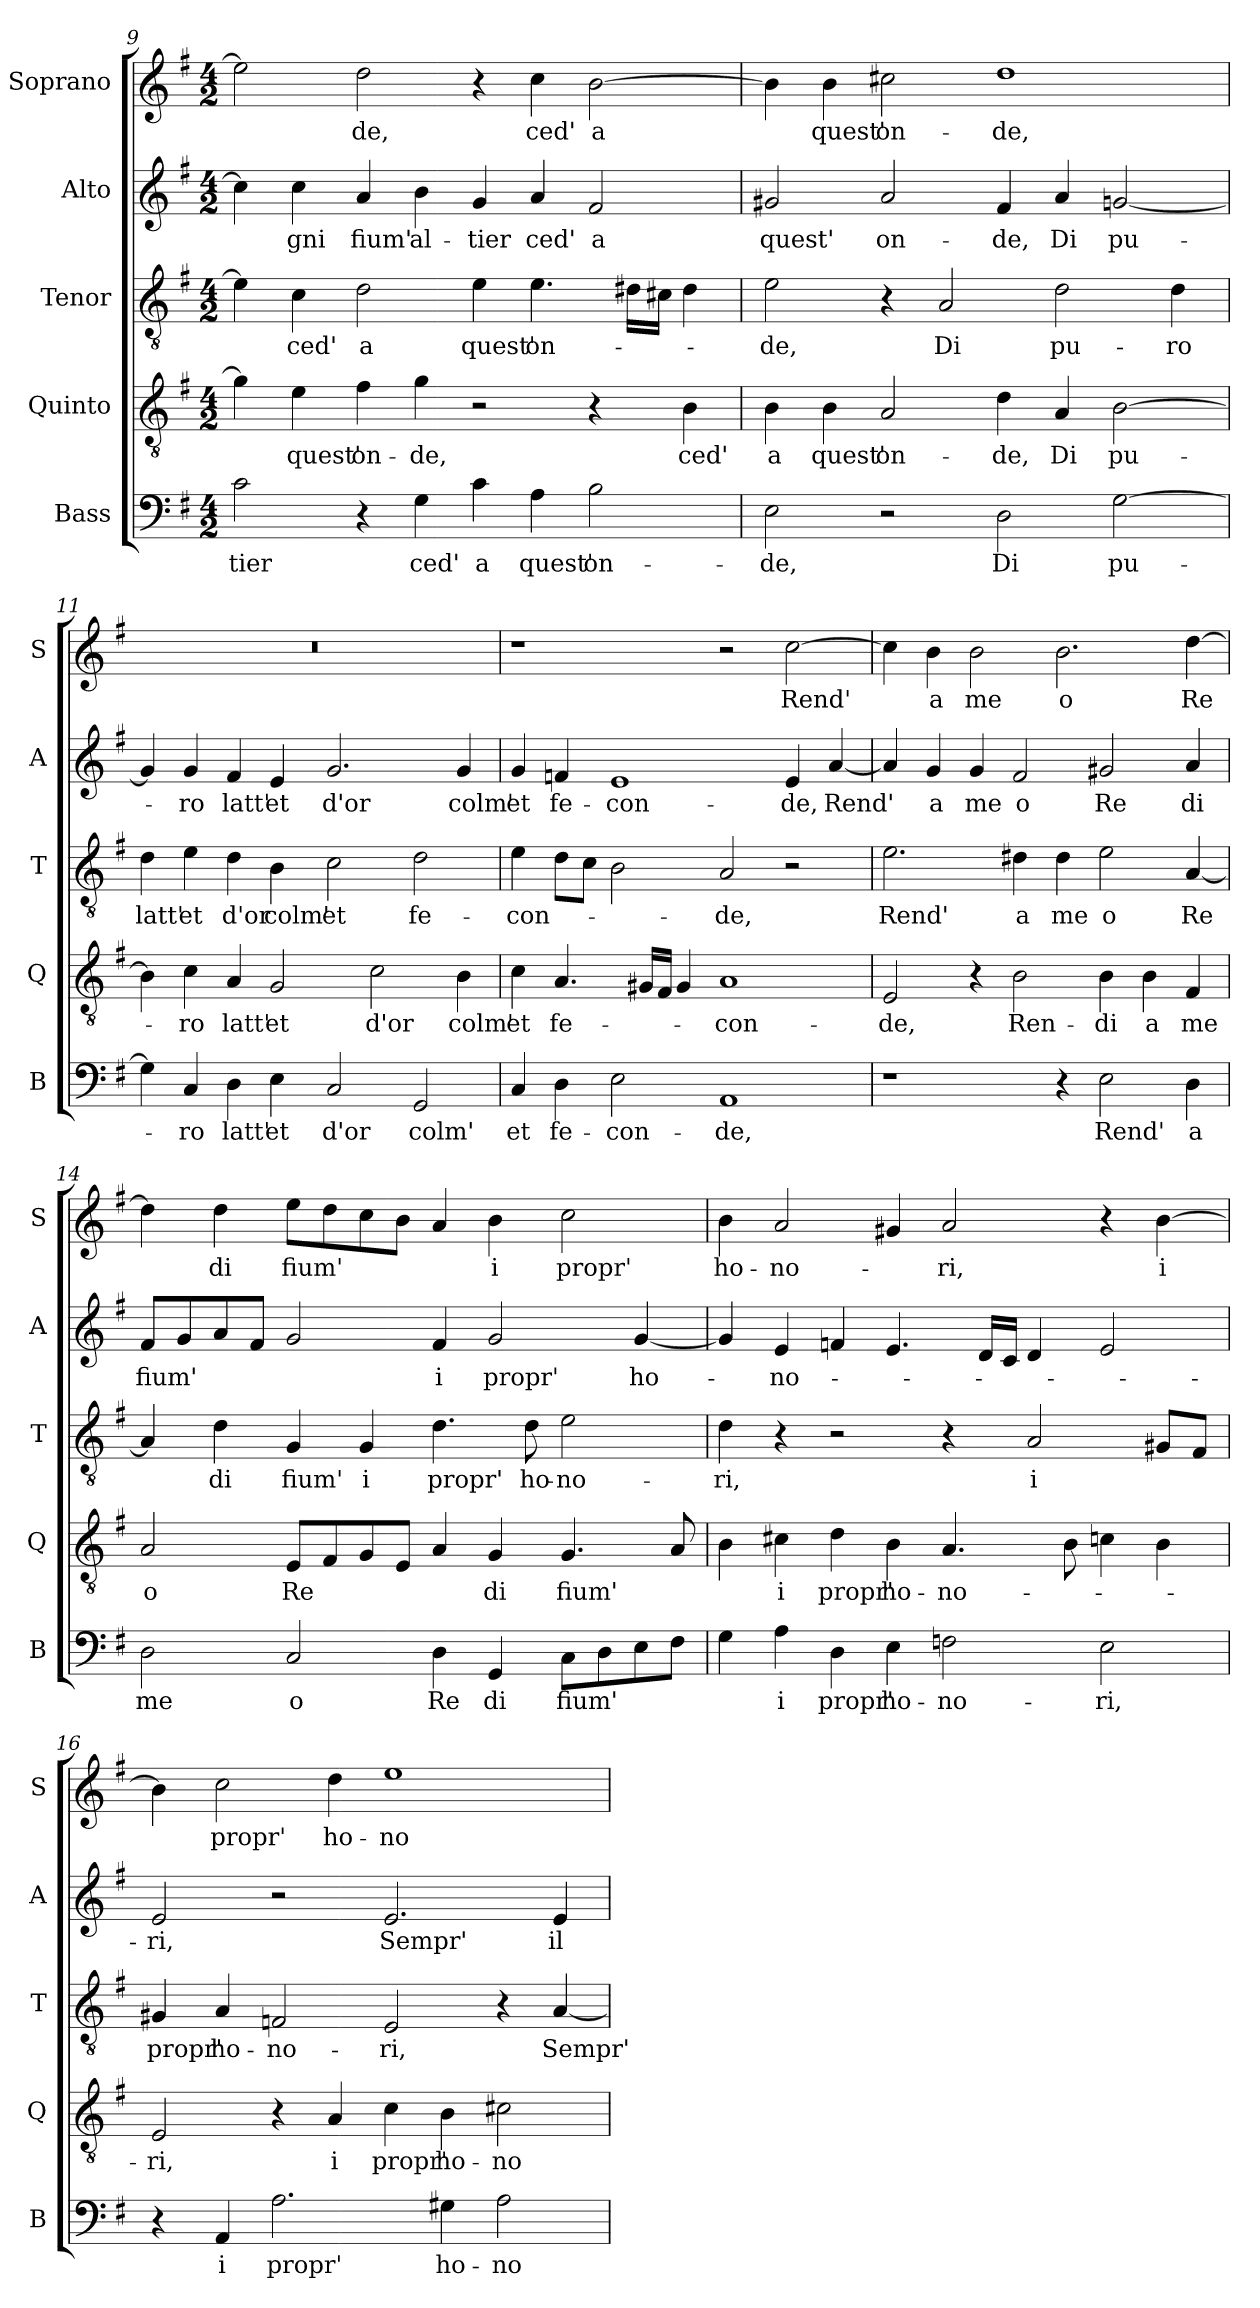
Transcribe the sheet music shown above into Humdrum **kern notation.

**kern	**text	**kern	**text	**kern	**text	**kern	**text	**kern	**text
*part5	*part5	*part4	*part4	*part3	*part3	*part2	*part2	*part1	*part1
*staff5	*staff5	*staff4	*staff4	*staff3	*staff3	*staff2	*staff2	*staff1	*staff1
*I"Bass	*	*I"Quinto	*	*I"Tenor	*	*I"Alto	*	*I"Soprano	*
*I'B	*	*I'Q	*	*I'T	*	*I'A	*	*I'S	*
*clefF4	*	*clefGv2	*	*clefGv2	*	*clefG2	*	*clefG2	*
*k[f#]	*	*k[f#]	*	*k[f#]	*	*k[f#]	*	*k[f#]	*
*G:	*	*G:	*	*G:	*	*G:	*	*G:	*
*M4/2	*	*M4/2	*	*M4/2	*	*M4/2	*	*M4/2	*
=9	=9	=9	=9	=9	=9	=9	=9	=9	=9
!	!LO:LY:b	!	!	!	!	!	!	!	!
2c\	-tier	4g\]	.	4e\]	.	4cc\]	.	2ee\]	.
!	!	!	!LO:LY:b	!	!LO:LY:b	!	!LO:LY:b	!	!
.	.	4e\	quest'	4c\	ced'	4cc\	-gni	.	.
!	!	!	!LO:LY:b	!	!LO:LY:b	!	!LO:LY:b	!	!LO:LY:b
4r	.	4f#\	on-	2d\	a	4a/	fium'	2dd\	-de,
!	!LO:LY:b	!	!LO:LY:b	!	!	!	!LO:LY:b	!	!
4G\	ced'	4g\	-de,	.	.	4b\	al-	.	.
!	!LO:LY:b	!	!	!	!LO:LY:b	!	!LO:LY:b	!	!
4c\	a	2r	.	4e\	quest'	4g/	-tier	4r	.
!	!LO:LY:b	!	!	!	!LO:LY:b	!	!LO:LY:b	!	!LO:LY:b
4A\	quest'	.	.	4.e\	on-	4a/	ced'	4cc\	ced'
!	!LO:LY:b	!	!	!	!	!	!LO:LY:b	!	!LO:LY:b
2B\	on-	4r	.	.	.	2f#/	a	[2b\	a
.	.	.	.	16d#X\LL	.	.	.	.	.
.	.	.	.	16c#X\JJ	.	.	.	.	.
!	!	!	!LO:LY:b	!	!	!	!	!	!
.	.	4B\	ced'	4d#\	.	.	.	.	.
!!LO:PB:g=z
=10	=10	=10	=10	=10	=10	=10	=10	=10	=10
!	!LO:LY:b	!	!LO:LY:b	!	!LO:LY:b	!	!LO:LY:b	!	!
2E\	-de,	4B\	a	2e\	-de,	2g#X/	quest'	4b\]	.
!	!	!	!LO:LY:b	!	!	!	!	!	!LO:LY:b
.	.	4B\	quest'	.	.	.	.	4b\	quest'
!	!	!	!LO:LY:b	!	!	!	!LO:LY:b	!	!LO:LY:b
2r	.	2A/	on-	4r	.	2a/	on-	2cc#X\	on-
!	!	!	!	!	!LO:LY:b	!	!	!	!
.	.	.	.	2A/	Di	.	.	.	.
!	!LO:LY:b	!	!LO:LY:b	!	!	!	!LO:LY:b	!	!LO:LY:b
2D\	Di	4d\	-de,	.	.	4f#/	-de,	1dd	-de,
!	!	!	!LO:LY:b	!	!LO:LY:b	!	!LO:LY:b	!	!
.	.	4A/	Di	2d\	pu-	4a/	Di	.	.
!	!LO:LY:b	!	!LO:LY:b	!	!	!	!LO:LY:b	!	!
[2G\	pu-	[2B\	pu-	.	.	[2gn/	pu-	.	.
!	!	!	!	!	!LO:LY:b	!	!	!	!
.	.	.	.	4d\	-ro	.	.	.	.
=11	=11	=11	=11	=11	=11	=11	=11	=11	=11
!	!	!	!	!	!LO:LY:b	!	!	!	!
4G\]	.	4B\]	.	4d\	latt'	4g/]	.	0r	.
!	!LO:LY:b	!	!LO:LY:b	!	!LO:LY:b	!	!LO:LY:b	!	!
4C/	-ro	4c\	-ro	4e\	et	4g/	-ro	.	.
!	!LO:LY:b	!	!LO:LY:b	!	!LO:LY:b	!	!LO:LY:b	!	!
4D\	latt'	4A/	latt'	4d\	d'or	4f#/	latt'	.	.
!	!LO:LY:b	!	!LO:LY:b	!	!LO:LY:b	!	!LO:LY:b	!	!
4E\	et	2G/	et	4B\	colm'	4e/	et	.	.
!	!LO:LY:b	!	!	!	!LO:LY:b	!	!LO:LY:b	!	!
2C/	d'or	.	.	2c\	et	2.g/	d'or	.	.
!	!	!	!LO:LY:b	!	!	!	!	!	!
.	.	2c\	d'or	.	.	.	.	.	.
!	!LO:LY:b	!	!	!	!LO:LY:b	!	!	!	!
2GG/	colm'	.	.	2d\	fe-	.	.	.	.
!	!	!	!LO:LY:b	!	!	!	!LO:LY:b	!	!
.	.	4B\	colm'	.	.	4g/	colm'	.	.
=12	=12	=12	=12	=12	=12	=12	=12	=12	=12
!	!LO:LY:b	!	!LO:LY:b	!	!LO:LY:b	!	!LO:LY:b	!	!
4C/	et	4c\	et	4e\	-con-	4g/	et	1r	.
!	!LO:LY:b	!	!LO:LY:b	!	!	!	!LO:LY:b	!	!
4D\	fe-	4.A/	fe-	8d\L	.	4fn/	fe-	.	.
.	.	.	.	8c\J	.	.	.	.	.
!	!LO:LY:b	!	!	!	!	!	!LO:LY:b	!	!
2E\	-con-	.	.	2B\	.	1e	-con-	.	.
.	.	16G#X/LL	.	.	.	.	.	.	.
.	.	16F#/JJ	.	.	.	.	.	.	.
.	.	4G#/	.	.	.	.	.	.	.
!	!LO:LY:b	!	!LO:LY:b	!	!LO:LY:b	!	!	!	!
1AA	-de,	1A	-con-	2A/	-de,	.	.	2r	.
!	!	!	!	!	!	!	!LO:LY:b	!	!LO:LY:b
.	.	.	.	2r	.	4e/	-de,	[2cc\	Rend'
!	!	!	!	!	!	!	!LO:LY:b	!	!
.	.	.	.	.	.	[4a/	Rend'	.	.
!!LO:LB:g=z
=13	=13	=13	=13	=13	=13	=13	=13	=13	=13
!	!	!	!LO:LY:b	!	!LO:LY:b	!	!	!	!
1r	.	2E/	-de,	2.e\	Rend'	4a/]	.	4cc\]	.
!	!	!	!	!	!	!	!LO:LY:b	!	!LO:LY:b
.	.	.	.	.	.	4g/	a	4b\	a
!	!	!	!	!	!	!	!LO:LY:b	!	!LO:LY:b
.	.	4r	.	.	.	4g/	me	2b\	me
!	!	!	!LO:LY:b	!	!LO:LY:b	!	!LO:LY:b	!	!
.	.	2B\	Ren-	4d#X\	a	2f#/	o	.	.
!	!	!	!	!	!LO:LY:b	!	!	!	!LO:LY:b
4r	.	.	.	4d#\	me	.	.	2.b\	o
!	!LO:LY:b	!	!LO:LY:b	!	!LO:LY:b	!	!LO:LY:b	!	!
2E\	Rend'	4B\	-di	2e\	o	2g#X/	Re	.	.
!	!	!	!LO:LY:b	!	!	!	!	!	!
.	.	4B\	a	.	.	.	.	.	.
!	!LO:LY:b	!	!LO:LY:b	!	!LO:LY:b	!	!LO:LY:b	!	!LO:LY:b
4D\	a	4F#/	me	[4A/	Re	4a/	di	[4dd\	Re
=14	=14	=14	=14	=14	=14	=14	=14	=14	=14
!	!LO:LY:b	!	!LO:LY:b	!	!	!	!LO:LY:b	!	!
2D\	me	2A/	o	4A/]	.	8f#/L	fium'	4dd\]	.
.	.	.	.	.	.	8g/	.	.	.
!	!	!	!	!	!LO:LY:b	!	!	!	!LO:LY:b
.	.	.	.	4d\	di	8a/	.	4dd\	di
.	.	.	.	.	.	8f#/J	.	.	.
!	!LO:LY:b	!	!LO:LY:b	!	!LO:LY:b	!	!	!	!LO:LY:b
2C/	o	8E/L	Re	4G/	fium'	2g/	.	8ee\L	fium'
.	.	8F#/	.	.	.	.	.	8dd\	.
!	!	!	!	!	!LO:LY:b	!	!	!	!
.	.	8G/	.	4G/	i	.	.	8cc\	.
.	.	8E/J	.	.	.	.	.	8b\J	.
!	!LO:LY:b	!	!	!	!LO:LY:b	!	!LO:LY:b	!	!
4D\	Re	4A/	.	4.d\	propr'	4f#/	i	4a/	.
!	!LO:LY:b	!	!LO:LY:b	!	!	!	!LO:LY:b	!	!LO:LY:b
4GG/	di	4G/	di	.	.	2g/	propr'	4b\	i
!	!	!	!	!	!LO:LY:b	!	!	!	!
.	.	.	.	8d\	ho-	.	.	.	.
!	!LO:LY:b	!	!LO:LY:b	!	!LO:LY:b	!	!	!	!LO:LY:b
8C\L	fium'	4.G/	fium'	2e\	-no-	.	.	2cc\	propr'
8D\	.	.	.	.	.	.	.	.	.
!	!	!	!	!	!	!	!LO:LY:b	!	!
8E\	.	.	.	.	.	[4g/	ho-	.	.
8F#\J	.	8A/	.	.	.	.	.	.	.
=15	=15	=15	=15	=15	=15	=15	=15	=15	=15
!	!	!	!	!	!LO:LY:b	!	!	!	!LO:LY:b
4G\	.	4B\	.	4d\	-ri,	4g/]	.	4b\	ho-
!	!LO:LY:b	!	!LO:LY:b	!	!	!	!LO:LY:b	!	!LO:LY:b
4A\	i	4c#X\	i	4r	.	4e/	-no-	2a/	-no-
!	!LO:LY:b	!	!LO:LY:b	!	!	!	!	!	!
4D\	propr'	4d\	propr'	2r	.	4fn/	.	.	.
!	!LO:LY:b	!	!LO:LY:b	!	!	!	!	!	!
4E\	ho-	4B\	ho-	.	.	4.e/	.	4g#X/	.
!	!LO:LY:b	!	!LO:LY:b	!	!	!	!	!	!LO:LY:b
2Fn\	-no-	4.A/	-no-	4r	.	.	.	2a/	-ri,
.	.	.	.	.	.	16d/LL	.	.	.
.	.	.	.	.	.	16c/JJ	.	.	.
!	!	!	!	!	!LO:LY:b	!	!	!	!
.	.	.	.	2A/	i	4d/	.	.	.
.	.	8B\	.	.	.	.	.	.	.
!	!LO:LY:b	!	!	!	!	!	!	!	!
2E\	-ri,	4cn\	.	.	.	2e/	.	4r	.
!	!	!	!	!	!	!	!	!	!LO:LY:b
.	.	4B\	.	8G#X/L	.	.	.	[4b\	i
.	.	.	.	8F#/J	.	.	.	.	.
!!LO:LB:g=z
=16	=16	=16	=16	=16	=16	=16	=16	=16	=16
!	!	!	!LO:LY:b	!	!LO:LY:b	!	!LO:LY:b	!	!
4r	.	2E/	-ri,	4G#X/	propr'	2e/	-ri,	4b\]	.
!	!LO:LY:b	!	!	!	!LO:LY:b	!	!	!	!LO:LY:b
4AA/	i	.	.	4A/	ho-	.	.	2cc\	propr'
!	!LO:LY:b	!	!	!	!LO:LY:b	!	!	!	!
2.A\	propr'	4r	.	2Fn/	-no-	2r	.	.	.
!	!	!	!LO:LY:b	!	!	!	!	!	!LO:LY:b
.	.	4A/	i	.	.	.	.	4dd\	ho-
!	!	!	!LO:LY:b	!	!LO:LY:b	!	!LO:LY:b	!	!LO:LY:b
.	.	4c\	propr'	2E/	-ri,	2.e/	Sempr'	1ee	-no-
!	!LO:LY:b	!	!LO:LY:b	!	!	!	!	!	!
4G#X\	ho-	4B\	ho-	.	.	.	.	.	.
!	!LO:LY:b	!	!LO:LY:b	!	!	!	!	!	!
2A\	-no-	2c#X\	-no-	4r	.	.	.	.	.
!	!	!	!	!	!LO:LY:b	!	!LO:LY:b	!	!
.	.	.	.	[4A/	Sempr'	4e/	il	.	.
=	=	=	=	=	=	=	=	=	=
*-	*-	*-	*-	*-	*-	*-	*-	*-	*-
